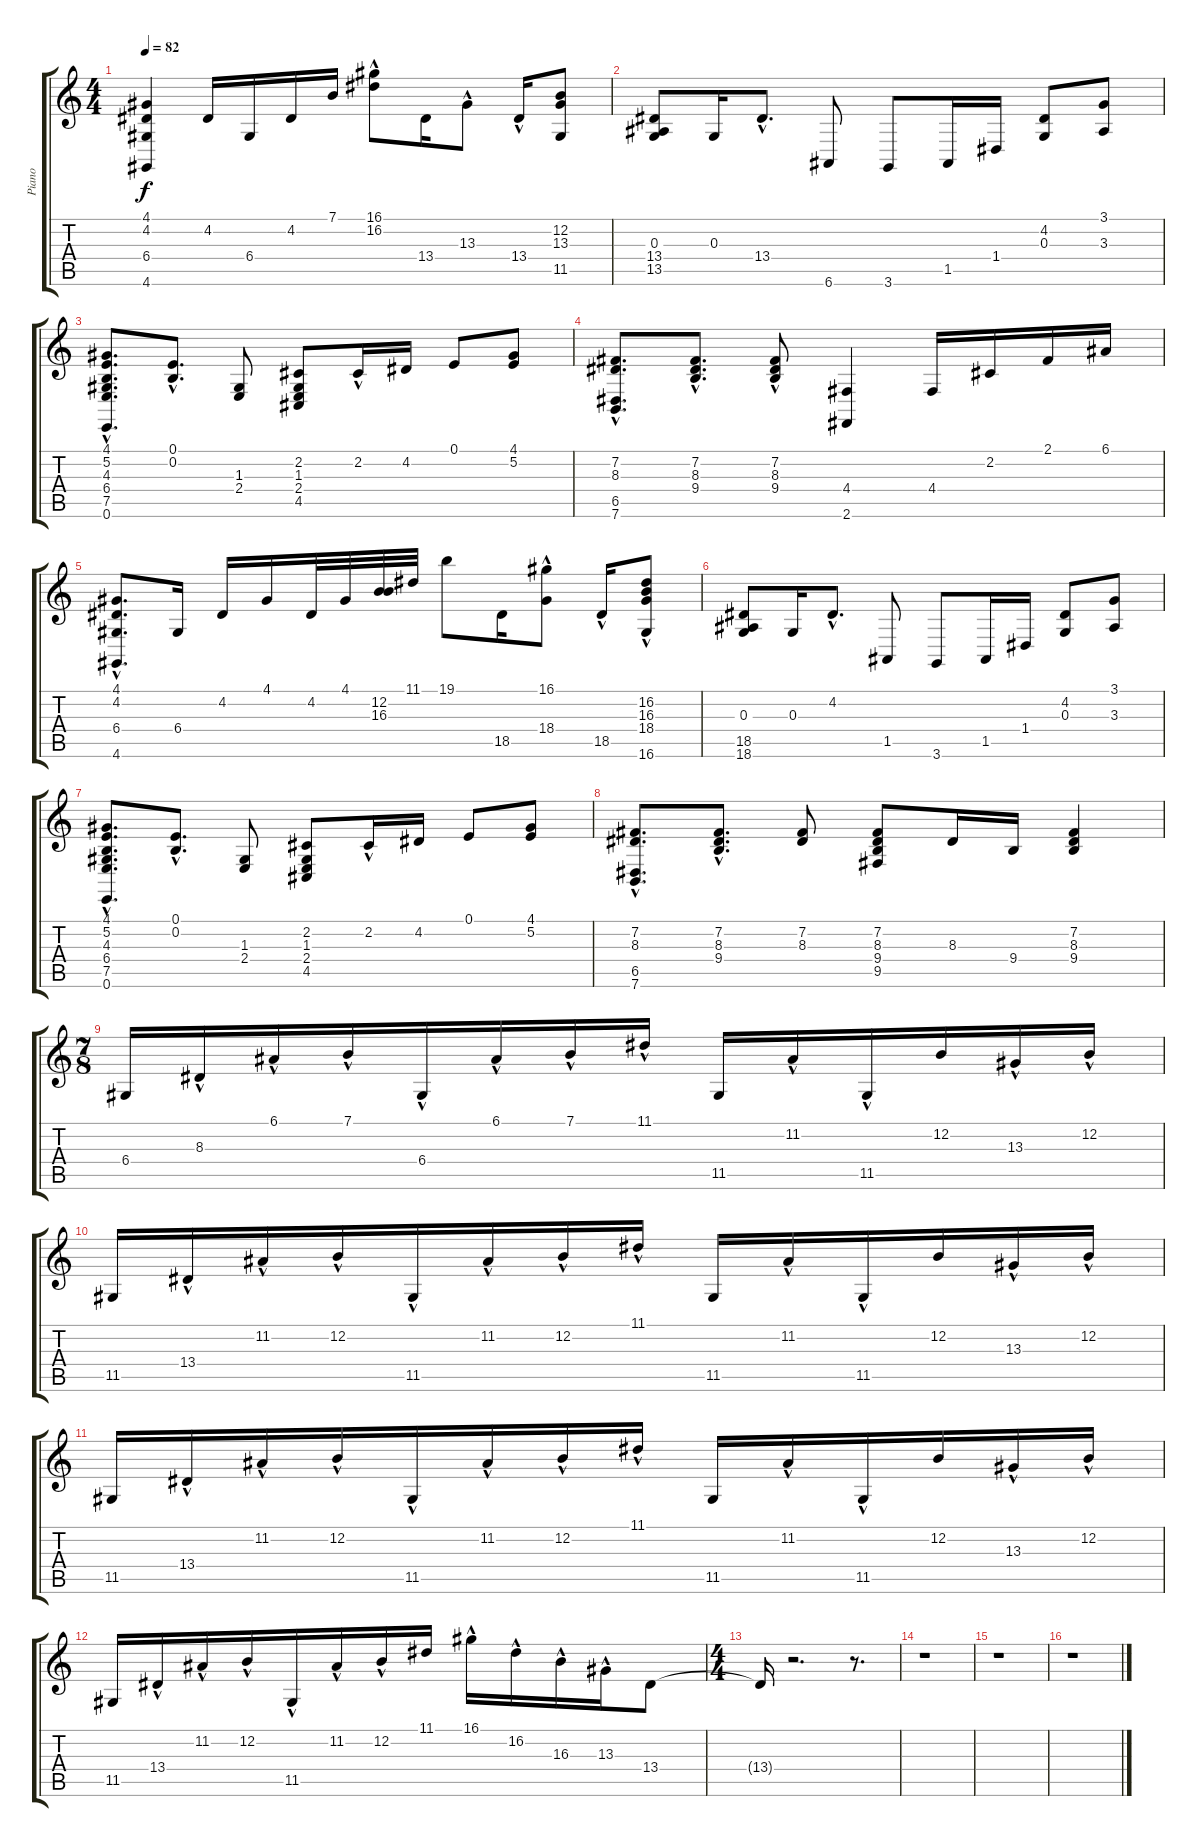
\track ("Piano" "Piano") {instrument honkytonkpiano}
\staff {score tabs}
\tuning (E4 B3 G3 D3 A2 E2) {hide}
\ts (4 4)
\tempo 82
\clef g2
\ks c
(4.1 4.2 6.4 4.6).4{dy f} 4.2.16 6.4.16 4.2.16 7.1.16 (16.1{hac} 16.2{hac}).8 13.4.16 13.3{hac}.8 13.4{hac}.16 (12.2 13.3 11.5).8 |
(0.3 13.4 13.5).8 0.3.16 13.4{hac}.8{d} 6.6.8 3.6.8 1.5.16 1.4.16 (4.2 0.3).8 (3.1 3.3).8 |
(4.1{hac} 5.2{hac} 4.3{hac} 6.4{hac} 7.5{hac} 0.6).8{d} (0.1{hac} 0.2).8{d} (1.3 2.4).8 (2.2 1.3 2.4 4.5).8 2.2{hac}.16 4.2.16 0.1.8 (4.1 5.2).8 |
(7.2{hac} 8.3{hac} 6.5 7.6).8{d} (7.2{hac} 8.3{hac} 9.4{hac}).8{d} (7.2{hac} 8.3{hac} 9.4{hac}).8 (4.4 2.6).4 4.4.16 2.2.16 2.1.16 6.1.16 |
(4.1{hac} 4.2{hac} 6.4{hac} 4.6).8{d} 6.4.16 4.2.16 4.1.16 4.2.32 4.1.32 (12.2 16.3).32 11.1.32 19.1.8 18.5.16 (16.1{hac} 18.4{hac}).8 18.5{hac}.16 (16.2{hac} 16.3 18.4 16.6).8 |
(0.3 18.5 18.6).8 0.3.16 4.2{hac}.8{d} 1.5.8 3.6.8 1.5.16 1.4.16 (4.2 0.3).8 (3.1 3.3).8 |
(4.1{hac} 5.2{hac} 4.3{hac} 6.4{hac} 7.5{hac} 0.6).8{d} (0.1{hac} 0.2).8{d} (1.3 2.4).8 (2.2 1.3 2.4 4.5).8 2.2{hac}.16 4.2.16 0.1.8 (4.1 5.2).8 |
(7.2{hac} 8.3{hac} 6.5 7.6).8{d} (7.2{hac} 8.3{hac} 9.4{hac}).8{d} (7.2 8.3).8 (7.2 8.3 9.4 9.5).8 8.3.16 9.4.16 (7.2 8.3 9.4).4 |
\ts (7 8)
6.4.16{balance 0} 8.3{hac}.16 6.1{hac}.16 7.1{hac}.16{balance 1} 6.4{hac}.16 6.1{hac}.16 7.1{hac}.16{balance 2} 11.1{hac}.16 11.5.16 11.2{hac}.16 11.5{hac}.16{balance 3} 12.2.16 13.3{hac}.16 12.2{hac}.16{balance 4} |
11.5.16 13.4{hac}.16 11.2{hac}.16 12.2{hac}.16{balance 5} 11.5{hac}.16 11.2{hac}.16 12.2{hac}.16{balance 6} 11.1{hac}.16 11.5.16 11.2{hac}.16 11.5{hac}.16{balance 7} 12.2.16 13.3{hac}.16 12.2{hac}.16{balance 8} |
11.5.16 13.4{hac}.16 11.2{hac}.16 12.2{hac}.16{balance 9} 11.5{hac}.16 11.2{hac}.16 12.2{hac}.16{balance 10} 11.1{hac}.16 11.5.16 11.2{hac}.16 11.5{hac}.16{balance 11} 12.2.16 13.3{hac}.16 12.2{hac}.16{balance 12} |
11.5.16{balance 12} 13.4{hac}.16 11.2{hac}.16 12.2{hac}.16{balance 13} 11.5{hac}.16 11.2{hac}.16 12.2{hac}.16{balance 14} 11.1.16 16.1{hac}.16 16.2{hac}.16 16.3{hac}.16{balance 15} 13.3{hac}.16 13.4.8 |
\ts (4 4)
13.4{t}.16 r.2{d} r.8{d} |
r.1 |
r.1 |
r.1
